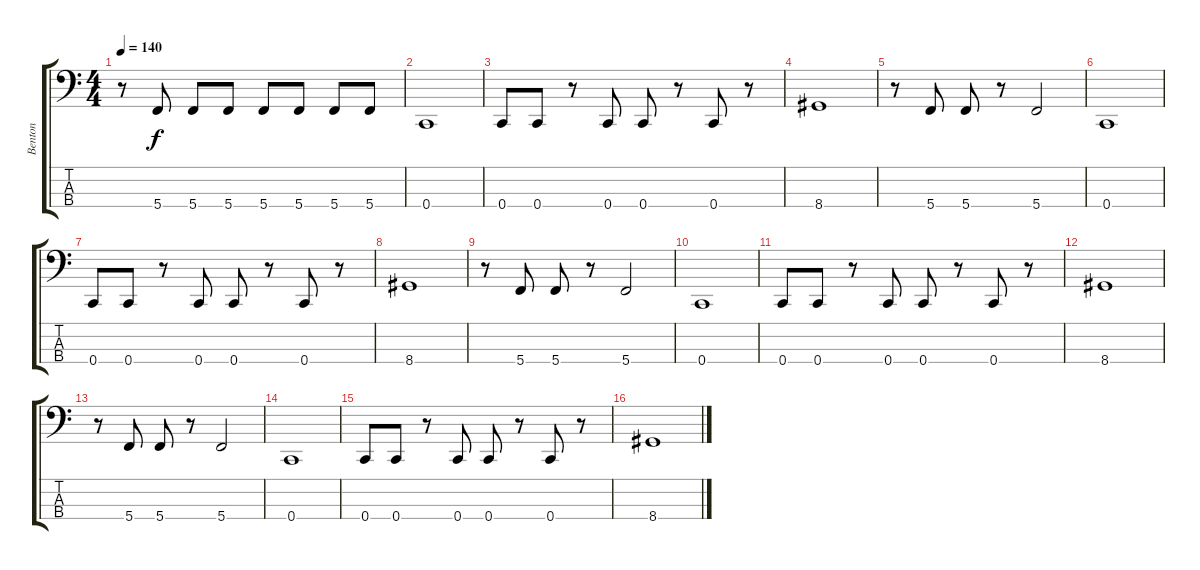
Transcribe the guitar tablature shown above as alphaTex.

\track ("Benton" "Benton") {instrument electricbasspick}
\staff {score tabs}
\tuning (F2 C2 G1 C1) {hide}
\ts (4 4)
\tempo 140
\clef f4
\ks c
r.8{dy f} 5.4.8 5.4.8 5.4.8 5.4.8 5.4.8 5.4.8 5.4.8 |
0.4.1 |
0.4.8 0.4.8 r.8 0.4.8 0.4.8 r.8 0.4.8 r.8 |
8.4.1 |
r.8 5.4.8 5.4.8 r.8 5.4.2 |
0.4.1 |
0.4.8 0.4.8 r.8 0.4.8 0.4.8 r.8 0.4.8 r.8 |
8.4.1 |
r.8 5.4.8 5.4.8 r.8 5.4.2 |
0.4.1 |
0.4.8 0.4.8 r.8 0.4.8 0.4.8 r.8 0.4.8 r.8 |
8.4.1 |
r.8 5.4.8 5.4.8 r.8 5.4.2 |
0.4.1 |
0.4.8 0.4.8 r.8 0.4.8 0.4.8 r.8 0.4.8 r.8 |
8.4.1
